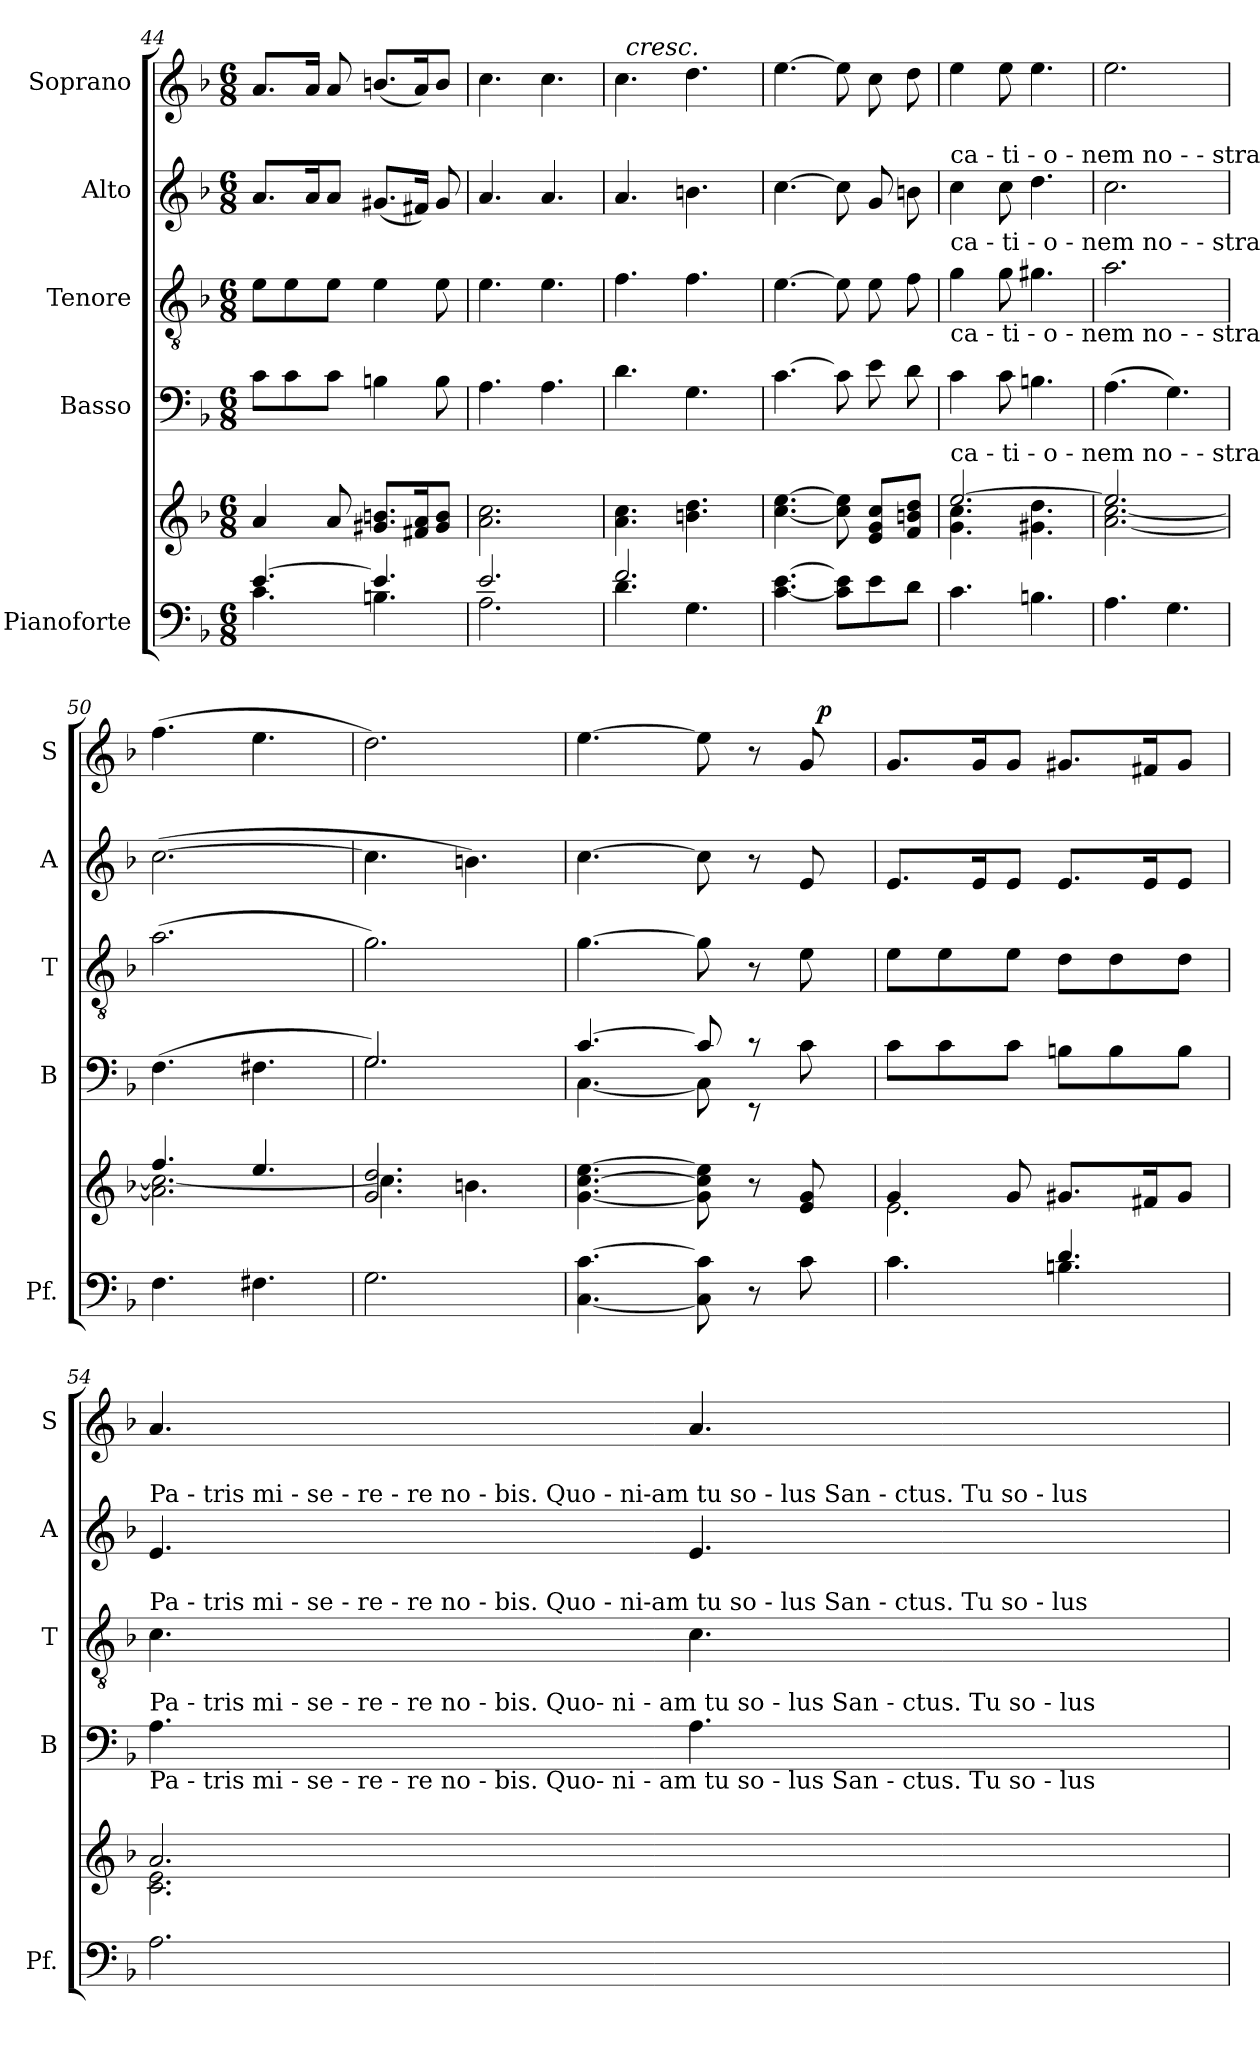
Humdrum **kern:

**kern	**kern	**kern	**kern	**kern	**kern	**dynam
*part5	*part5	*part4	*part3	*part2	*part1	*part1
*staff6	*staff5	*staff4	*staff3	*staff2	*staff1	*staff1
*I"Pianoforte	*	*I"Basso	*I"Tenore	*I"Alto	*I"Soprano	*
*I'Pf.	*	*I'B	*I'T	*I'A	*I'S	*
*clefF4	*clefG2	*clefF4	*clefGv2	*clefG2	*clefG2	*
*k[b-]	*k[b-]	*k[b-]	*k[b-]	*k[b-]	*k[b-]	*
*F:	*F:	*F:	*F:	*F:	*F:	*
*M6/8	*M6/8	*M6/8	*M6/8	*M6/8	*M6/8	*
=44	=44	=44	=44	=44	=44	=44
*^	*	*	*	*	*	*
[>4.e/	4.c\	4a/	8c\L	8e\L	8.a/L	8.a/L	.
.	.	.	8c\	8e\	.	.	.
.	.	.	.	.	16a/k	16a/Jk	.
.	.	8a/	8c\J	8e\J	8a/J	8a/	.
4.e/]	4.Bn\	8.g#X/ 8.bn/L	4Bn\	4e\	(8.g#X/L	(8.bn/L	.
.	.	16f#X/ 16a/k	.	.	16f#X/Jk)	16a/k)	.
.	.	8g#/ 8b/J	8B\	8e\	8g#/	8b/J	.
=45	=45	=45	=45	=45	=45	=45	=45
2.e/	2.A\	2.a\ 2.cc\	4.A\	4.e\	4.a/	4.cc\	.
.	.	.	4.A\	4.e\	4.a/	4.cc\	.
=46	=46	=46	=46	=46	=46	=46	=46
*	*	*	*	*	*	*^	*
2.f/	4.d\	4.a\ 4.cc\	4.d\	4.f\	4.a/	4.cc\	48ryy	.
!	!	!	!	!	!	!	!LO:TX:a:i:t=cresc.	!
.	.	.	.	.	.	.	3%2ryy	.
.	4.G\	4.bn\ 4.dd\	4.G\	4.f\	4.bn\	4.dd\	.	.
.	.	.	.	.	.	.	24.ryy	.
*v	*v	*	*	*	*	*v	*v	*
=47	=47	=47	=47	=47	=47	=47
[4.c\ [4.e\	[4.cc\ [4.ee\	[4.c\	[4.e\	[4.cc\	[4.ee\	.
8c\] 8e\]L	8cc\] 8ee\]	8c\]	8e\]	8cc\]	8ee\]	.
8e\	8e/ 8g/ 8cc/L	8e\	8e\	8g/	8cc\	.
8d\J	8f/ 8bn/ 8dd/J	8d\	8f\	8bn\	8dd\	.
!!LO:LB:g=z
=48	=48	=48	=48	=48	=48	=48
*	*^	*	*	*	*	*
!	!	!	!	!	!LO:TX:a:t=ca    -     ti  -   o        -       nem                               no              -                   -                                  stram.                        Qui      se    -   des ad    de  -    xte-ram	!	!
!	!	!	!	!LO:TX:a:t=ca    -     ti  -   o        -       nem                               no              -                   -                                  stram.                        Qui      se    -   des ad    de  -    xte-ram	!	!	!
!	!	!	!	!LO:TX:b:t=ca    -     ti  -   o        -       nem                               no              -                   -                                  stram.                        Qui      se    -   des ad    de  -    xte-ram	!	!	!
!	!LO:TX:a:t=ca    -     ti  -   o        -       nem                               no              -                   -                                  stram.                        Qui      se    -   des ad    de  -    xte-ram	!	!	!	!	!	!
4.c\	[>2.ee/	4.g\ 4.cc\	4c\	4g\	4cc\	4ee\	.
.	.	.	8c\	8g\	8cc\	8ee\	.
4.Bn\	.	4.g#X\ 4.dd\	4.Bn\	4.g#X\	4.dd\	4.ee\	.
=49	=49	=49	=49	=49	=49	=49	=49
4.A\	2.ee/]	[<2.a\ [<2.cc\	(4.A\	2.a\	2.cc\	2.ee\	.
4.G\	.	.	4.G\)	.	.	.	.
=50	=50	=50	=50	=50	=50	=50	=50
4.F\	4.ff/	2.a\] 2.cc\_	(4.F\	(2.a\	([2.cc\	(4.ff\	.
4.F#X\	4.ee/	.	4.F#X\	.	.	4.ee\	.
=51	=51	=51	=51	=51	=51	=51	=51
*	*	*	*^	*	*	*	*
2.G\	2.g/ 2.dd/	4.cc\]	2.G/)	2.G\	2.g\)	4.cc\]	2.dd\)	.
.	.	4.bn\	.	.	.	4.bn\)	.	.
*	*v	*v	*	*	*	*	*	*
=52	=52	=52	=52	=52	=52	=52	=52
*	*	*	*	*	*	*^	*
[4.C\ [4.c\	[4.g\ [4.cc\ [4.ee\	[>4.c/	[<4.C\	[4.g\	[4.cc\	[4.ee\	3ryy	.
.	.	.	.	.	.	.	6...ryy	.
8C\] 8c\]	8g\] 8cc\] 8ee\]	8c/]	8C\]	8g\]	8cc\]	8ee\]	.	.
8r	8r	8rc	8rEE	8r	8r	8r	.	.
8c\	8e/ 8g/	8ryy	8c\	8e\	8e/	8g/	.	.
!	!	!	!	!	!	!	!	!LO:DY:a
.	.	.	.	.	.	.	12ryy	p
.	.	.	.	.	.	.	48ryy	.
*	*	*v	*v	*	*	*v	*v	*
=53	=53	=53	=53	=53	=53	=53
*^	*^	*	*	*	*	*
4ryy	4.c\	4g/	2.e\	8c\L	8e\L	8.e/L	8.g/L	.
.	.	.	.	8c\	8e\	.	.	.
.	.	.	.	.	.	16e/k	16g/k	.
8E/yy	.	8g/	.	8c\J	8e\J	8e/J	8g/J	.
4.d/	4.Bn\	8.g#X/L	.	8Bn\L	8d\L	8.e/L	8.g#X/L	.
.	.	.	.	8B\	8d\	.	.	.
.	.	16f#X/k	.	.	.	16e/k	16f#X/k	.
.	.	8g#/J	.	8B\J	8d\J	8e/J	8g#/J	.
*v	*v	*	*	*	*	*	*	*
!!LO:PB:g=z
=54	=54	=54	=54	=54	=54	=54	=54
!	!	!	!	!	!LO:TX:a:t=Pa     -    tris             mi   -  se  -  re       -  re      no     -    bis.           Quo - ni-am  tu                   so     -   lus  San   -   ctus.  Tu                so     -  lus	!	!
!	!	!	!	!LO:TX:a:t=Pa     -    tris             mi   -  se  -  re       -  re      no     -    bis.           Quo - ni-am  tu                   so     -   lus  San   -   ctus.  Tu                so     -  lus	!	!	!
!	!	!	!LO:TX:a:t=Pa     -    tris             mi   -  se  -  re       -  re      no     -    bis.          Quo- ni - am   tu                  so     -   lus  San   -   ctus.  Tu                so     -  lus	!	!	!	!
!	!	!	!LO:TX:b:t=Pa     -    tris             mi   -  se  -  re       -  re      no     -    bis.          Quo- ni - am   tu                   so     -   lus  San   -   ctus.  Tu                so     -  lus	!	!	!	!
2.A\	2.a/	2.c\ 2.e\	4.A\	4.c\	4.e/	4.a/	.
.	.	.	4.A\	4.c\	4.e/	4.a/	.
*	*v	*v	*	*	*	*	*
=	=	=	=	=	=	=
*-	*-	*-	*-	*-	*-	*-
